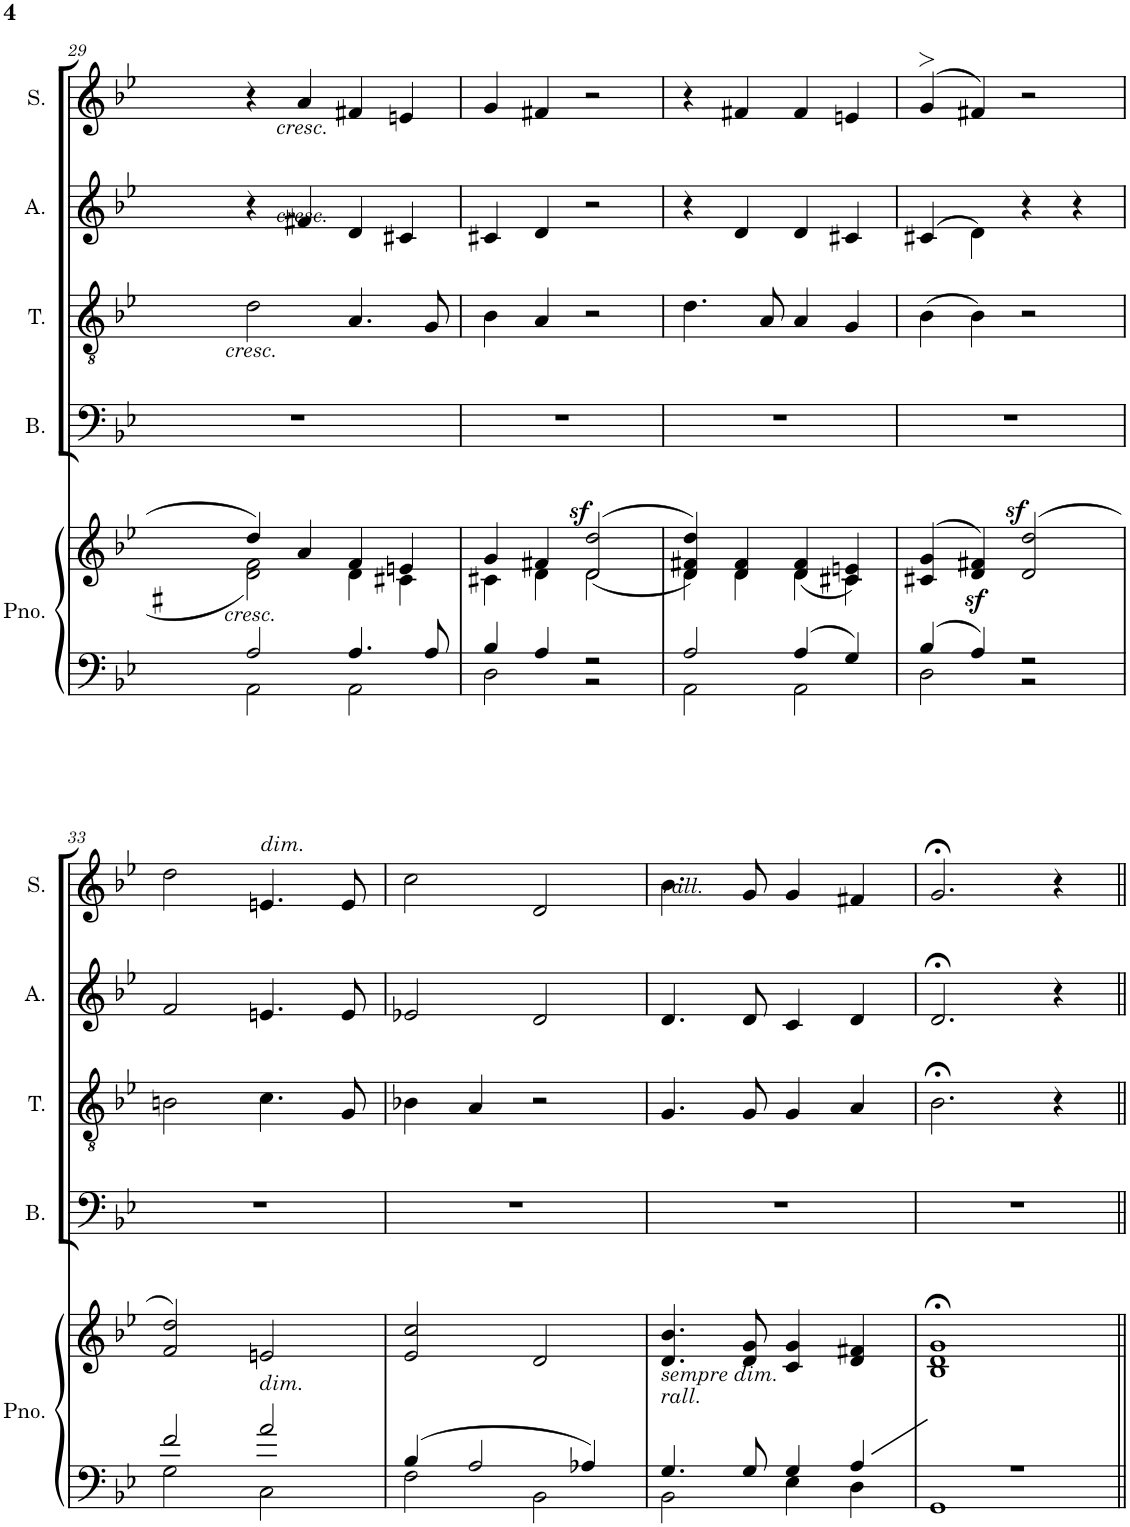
**kern	**kern	**dynam	**kern	**kern	**kern	**kern
*part5	*part5	*part5	*part4	*part3	*part2	*part1
*staff6	*staff5	*staff5/6	*staff4	*staff3	*staff2	*staff1
*I"Piano	*	*	*I"Bass	*I"Tenor	*I"Alto	*I"Soprano
*I'Pno.	*	*	*I'B.	*I'T.	*I'A.	*I'S.
!!LO:PB:g=z
*clefF4	*clefG2	*	*clefF4	*clefGv2	*clefG2	*clefG2
*k[b-e-]	*k[b-e-]	*	*k[b-e-]	*k[b-e-]	*k[b-e-]	*k[b-e-]
*M4/4	*M4/4	*	*M4/4	*M4/4	*M4/4	*M4/4
=29	=29	=29	=29	=29	=29	=29
*^	*^	*	*	*	*	*
!	!	!	!	!	!	!LO:TX:b:i:t=cresc.	!	!
!	!	!LO:TX:b:i:t=cresc.	!	!	!	!	!	!
2A/	2AA\	4dd/	2d\ 2f#X\	.	1r	2d\	4r	4r
!	!	!	!	!	!	!	!	!LO:TX:b:i:t=cresc.
!	!	!	!	!	!	!	!LO:TX:b:i:t=cresc.	!
.	.	4a/	.	.	.	.	4f#X/	4a/
4.A/	2AA\	4f#/	4d\	.	.	4.A/	4d/	4f#X/
.	.	4en/	4c#X\	.	.	.	4c#X/	4en/
8A/	.	.	.	.	.	8G/	.	.
=30	=30	=30	=30	=30	=30	=30	=30	=30
4B-/	2D\	4g/	4c#X\	.	1r	4B-\	4c#X/	4g/
4A/	.	4f#X/	4d\	.	.	4A/	4d/	4f#X/
!	!	!	!	!LO:DY:a	!	!	!	!
2r	2r	((<2d/ 2dd/	2d\	sf	.	2r	2r	2r
=31	=31	=31	=31	=31	=31	=31	=31	=31
2A/	2AA\	4d/ 4f#X/ 4dd/))	4d\	.	1r	4.d\	4r	4r
.	.	4d/ 4f#/	4d\	.	.	.	4d/	4f#X/
.	.	.	.	.	.	8A/	.	.
4A/	2AA\	(<4d/ 4f#/	4d\	.	.	4A/	4d/	4f#/
4G/	.	4c#X/ 4en/)	4c#\	.	.	4G/	4c#X/	4en/
*	*	*v	*v	*	*	*	*	*
=32	=32	=32	=32	=32	=32	=32	=32
4B-/	2D\	(>4c#X/ 4g/	.	1r	(>4B-\	(4c#X/	(>4g>/
4A/	.	4d/z< 4f#X/z<)	.	.	4B-\)	4d\)	4f#X/)
2r	2r	(>2d/z> 2dd/z>	.	.	2r	4r	2r
.	.	.	.	.	.	4r	.
!!LO:LB:g=z
=33	=33	=33	=33	=33	=33	=33	=33
2f/	2G\	2f/ 2dd/)	.	1r	2Bn\	2f/	2dd\
!	!	!	!	!	!	!	!LO:TX:a:i:t=dim.
!	!	!LO:TX:b:i:t=dim.	!	!	!	!	!
2a/	2C\	2en/	.	.	4.c\	4.en/	4.en/
.	.	.	.	.	8G/	8e/	8e/
=34	=34	=34	=34	=34	=34	=34	=34
4B-/	2F\	2e-/ 2cc/	.	1r	4B-X\	2e-X/	2cc\
2A/	.	.	.	.	4A/	.	.
.	2BB-\	2d/	.	.	2r	2d/	2d/
4A-X/	.	.	.	.	.	.	.
=35	=35	=35	=35	=35	=35	=35	=35
!	!	!	!	!	!	!	!LO:TX:b:i:t=rall.
!	!	!LO:TX:b:i:t=rall.	!	!	!	!	!
!	!	!LO:TX:b:i:t=sempre dim.	!	!	!	!	!
4.G/	2BB-\	4.d/ 4.b-/	.	1r	4.G/	4.d/	4.b-\
8G/	.	8d/ 8g/	.	.	8G/	8d/	8g/
4G/	4E-\	4c/ 4g/	.	.	4G/	4c/	4g/
4A/	4D\	4d/ 4f#X/	.	.	4A/	4d/	4f#X/
=36	=36	=36	=36	=36	=36	=36	=36
1r	1GG	1B-;< 1d;< 1g;<	.	1r	2.B-;<\	2.d;</	2.g;</
.	.	.	.	.	4r	4r	4r
*v	*v	*	*	*	*	*	*
=||	=||	=||	=||	=||	=||	=||
*-	*-	*-	*-	*-	*-	*-
